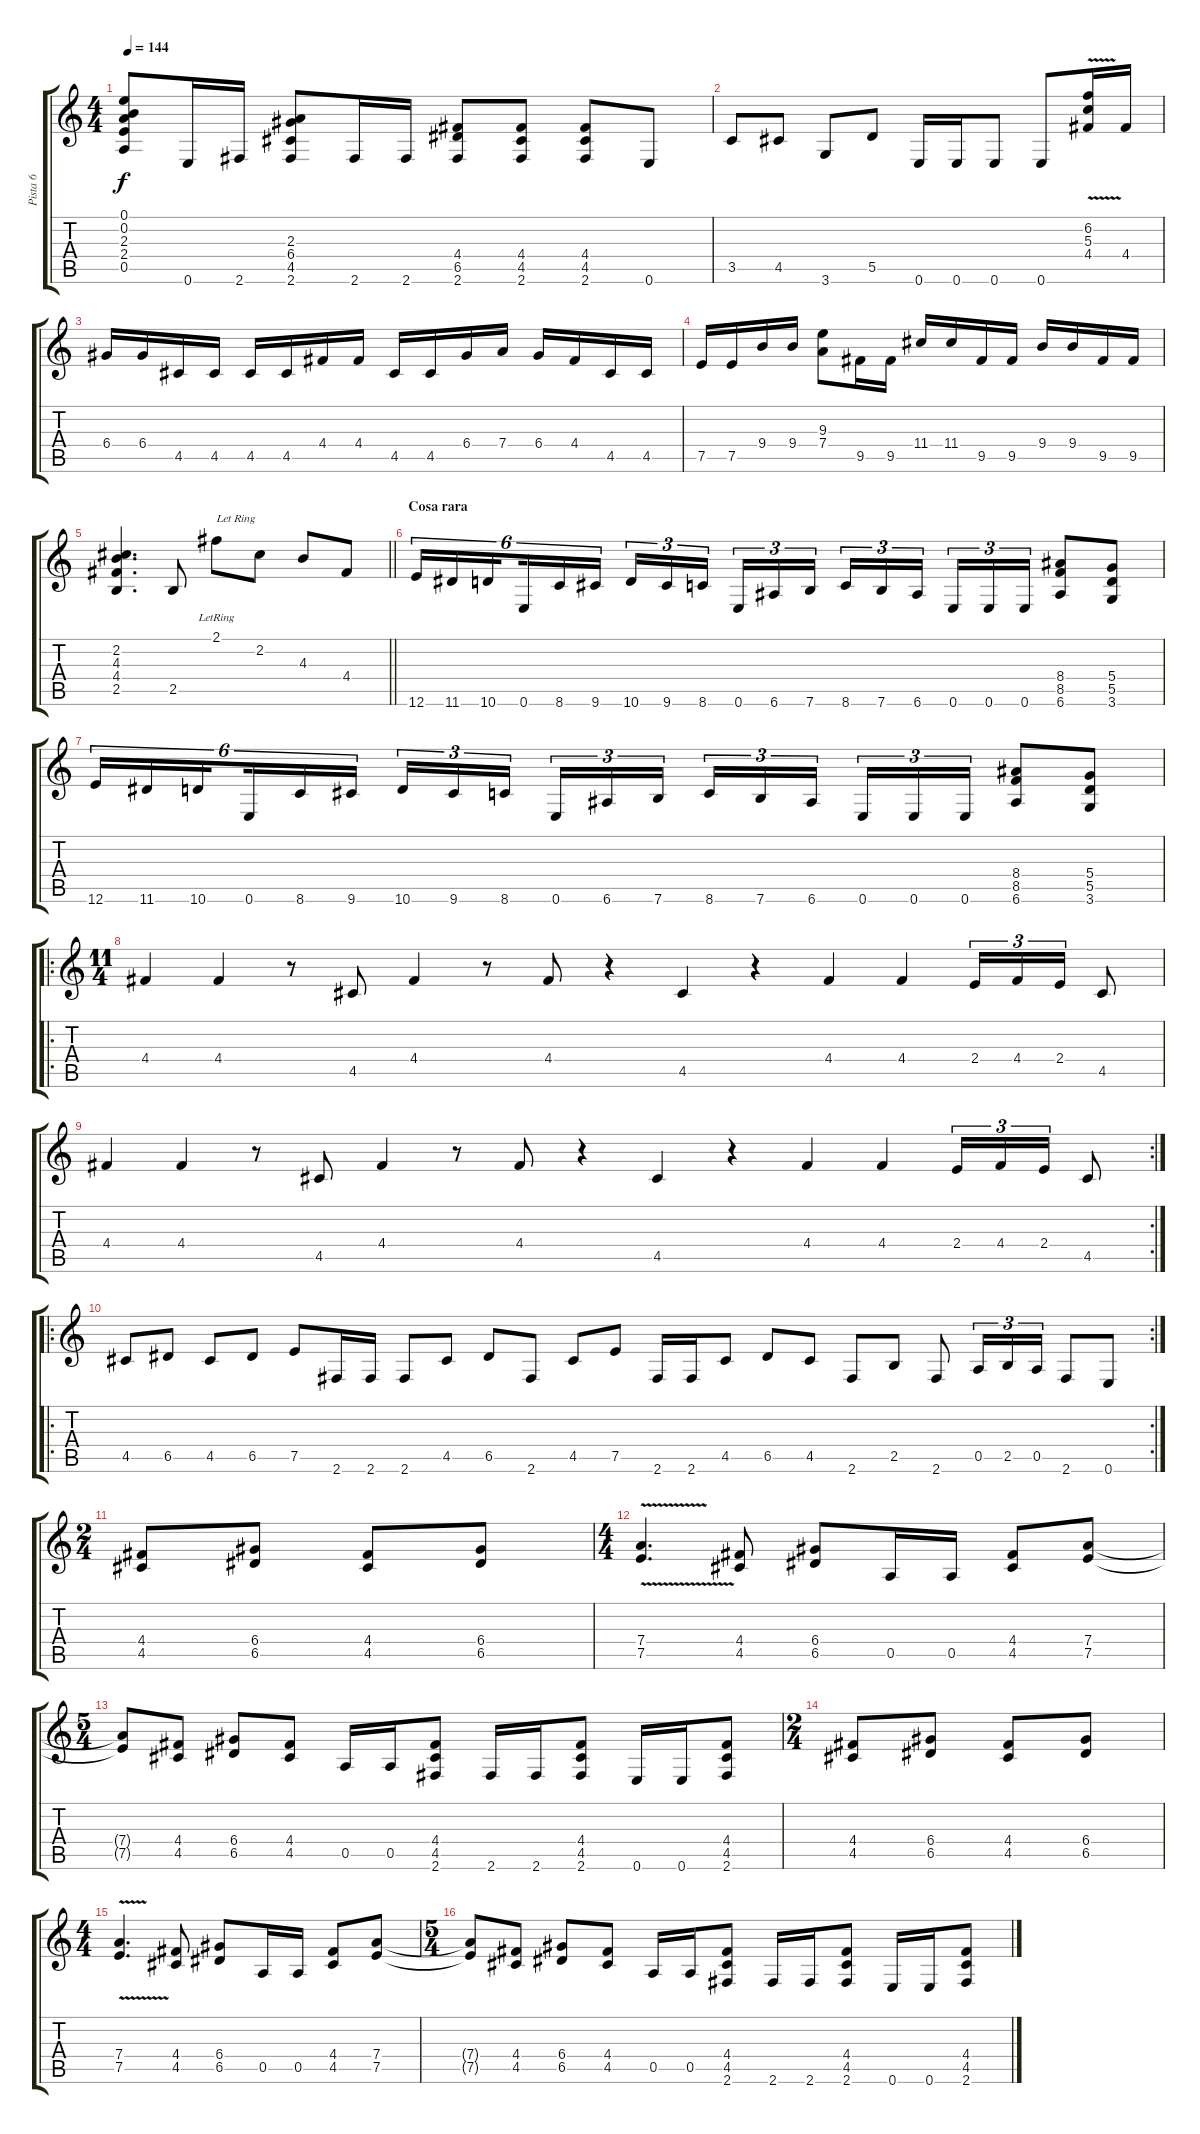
\track ("Pista 6" "Pista 6") {instrument distortionguitar}
\staff {score tabs}
\tuning (E4 B3 G3 D3 A2 E2) {hide}
\ts (4 4)
\tempo 144
\clef g2
\ks c
(0.1{t} 0.2{t} 2.3{t} 2.4{t} 0.5{t}).8{dy f} 0.6.16 2.6.16 (2.3 6.4 4.5 2.6).8 2.6.16 2.6.16 (4.4 6.5 2.6).8 (4.4 4.5 2.6).8 (4.4 4.5 2.6).8 0.6.8 |
3.5.8 4.5.8 3.6.8 5.5.8 0.6.16 0.6.16 0.6.8 0.6.8 (6.2{v} 5.3{v} 4.4{v}).16 4.4.16 |
6.4.16 6.4.16 4.5.16 4.5.16 4.5.16 4.5.16 4.4.16 4.4.16 4.5.16 4.5.16 6.4.16 7.4.16 6.4.16 4.4.16 4.5.16 4.5.16 |
7.5.16 7.5.16 9.4.16 9.4.16 (9.3 7.4).8 9.5.16 9.5.16 11.4.16 11.4.16 9.5.16 9.5.16 9.4.16 9.4.16 9.5.16 9.5.16 |
\barLineRight lightlight
(2.2 4.3 4.4 2.5).4{d} 2.5.8 2.1{lr}.8{txt "Let Ring"} 2.2.8 4.3.8 4.4.8 |
\section ("" "Cosa rara")
12.6.16{tu (6 4)} 11.6.16{tu (6 4)} 10.6.16{tu (6 4) beam splitsecondary} 0.6.16{tu (6 4)} 8.6.16{tu (6 4)} 9.6.16{tu (6 4)} 10.6.16{tu (3 2)} 9.6.16{tu (3 2)} 8.6.16{tu (3 2) beam splitsecondary} 0.6.16{tu (3 2)} 6.6.16{tu (3 2)} 7.6.16{tu (3 2)} 8.6.16{tu (3 2)} 7.6.16{tu (3 2)} 6.6.16{tu (3 2) beam splitsecondary} 0.6.16{tu (3 2)} 0.6.16{tu (3 2)} 0.6.16{tu (3 2)} (8.4 8.5 6.6).8 (5.4 5.5 3.6).8 |
12.6.16{tu (6 4)} 11.6.16{tu (6 4)} 10.6.16{tu (6 4) beam splitsecondary} 0.6.16{tu (6 4)} 8.6.16{tu (6 4)} 9.6.16{tu (6 4)} 10.6.16{tu (3 2)} 9.6.16{tu (3 2)} 8.6.16{tu (3 2) beam splitsecondary} 0.6.16{tu (3 2)} 6.6.16{tu (3 2)} 7.6.16{tu (3 2)} 8.6.16{tu (3 2)} 7.6.16{tu (3 2)} 6.6.16{tu (3 2) beam splitsecondary} 0.6.16{tu (3 2)} 0.6.16{tu (3 2)} 0.6.16{tu (3 2)} (8.4 8.5 6.6).8 (5.4 5.5 3.6).8 |
\ro
\ts (11 4)
4.4.4 4.4.4 r.8 4.5.8 4.4.4 r.8 4.4.8 r.4 4.5.4 r.4 4.4.4 4.4.4 2.4.16{tu (3 2)} 4.4.16{tu (3 2)} 2.4.16{tu (3 2)} 4.5.8 |
\rc 2
4.4.4 4.4.4 r.8 4.5.8 4.4.4 r.8 4.4.8 r.4 4.5.4 r.4 4.4.4 4.4.4 2.4.16{tu (3 2)} 4.4.16{tu (3 2)} 2.4.16{tu (3 2)} 4.5.8 |
\ro
\rc 2
4.5.8 6.5.8 4.5.8 6.5.8 7.5.8 2.6.16 2.6.16 2.6.8 4.5.8 6.5.8 2.6.8 4.5.8 7.5.8 2.6.16 2.6.16 4.5.8 6.5.8 4.5.8 2.6.8 2.5.8 2.6.8 0.5.16{tu (3 2)} 2.5.16{tu (3 2)} 0.5.16{tu (3 2)} 2.6.8 0.6.8 |
\ts (2 4)
(4.4 4.5).8 (6.4 6.5).8 (4.4 4.5).8 (6.4 6.5).8 |
\ts (4 4)
(7.4{v} 7.5{v}).4{d} (4.4 4.5).8 (6.4 6.5).8 0.5.16 0.5.16 (4.4 4.5).8 (7.4 7.5).8 |
\ts (5 4)
(7.4{t} 7.5{t}).8 (4.4 4.5).8 (6.4 6.5).8 (4.4 4.5).8 0.5.16 0.5.16 (4.4 4.5 2.6).8 2.6.16 2.6.16 (4.4 4.5 2.6).8 0.6.16 0.6.16 (4.4 4.5 2.6).8 |
\ts (2 4)
(4.4 4.5).8 (6.4 6.5).8 (4.4 4.5).8 (6.4 6.5).8 |
\ts (4 4)
(7.4{v} 7.5{v}).4{d} (4.4 4.5).8 (6.4 6.5).8 0.5.16 0.5.16 (4.4 4.5).8 (7.4 7.5).8 |
\ts (5 4)
(7.4{t} 7.5{t}).8 (4.4 4.5).8 (6.4 6.5).8 (4.4 4.5).8 0.5.16 0.5.16 (4.4 4.5 2.6).8 2.6.16 2.6.16 (4.4 4.5 2.6).8 0.6.16 0.6.16 (4.4 4.5 2.6).8
